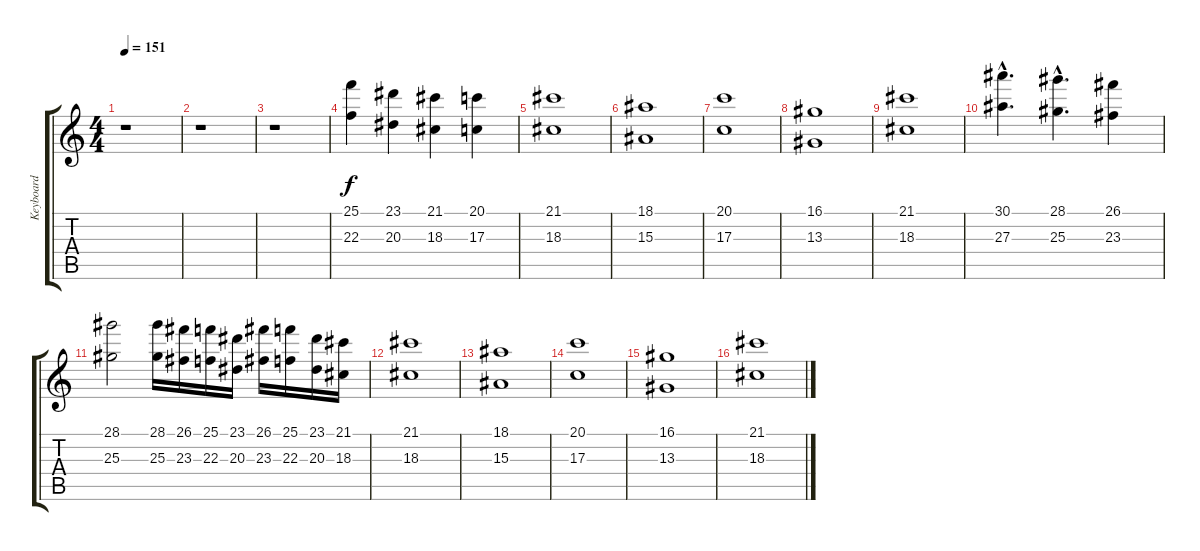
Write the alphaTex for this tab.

\track ("Keyboard" "Keyboard") {instrument stringensemble1}
\staff {score tabs}
\tuning (E4 B3 G3 D3 A2 E2) {hide}
\ts (4 4)
\tempo 151
\clef g2
\ks c
r.1{dy f} |
r.1 |
r.1 |
(25.1 22.3).4{volume 13 instrument stringensemble1} (23.1 20.3).4 (21.1 18.3).4 (20.1 17.3).4 |
\section ("" "")
(21.1 18.3).1 |
(18.1 15.3).1 |
(20.1 17.3).1 |
(16.1 13.3).1 |
(21.1 18.3).1 |
(30.1{hac} 27.3{hac}).4{d} (28.1{hac} 25.3{hac}).4{d} (26.1 23.3).4 |
(28.1 25.3).2 (28.1 25.3).16 (26.1 23.3).16 (25.1 22.3).16 (23.1 20.3).16 (26.1 23.3).16 (25.1 22.3).16 (23.1 20.3).16 (21.1 18.3).16 |
\section ("" "")
(21.1 18.3).1 |
(18.1 15.3).1 |
(20.1 17.3).1 |
(16.1 13.3).1 |
(21.1 18.3).1
